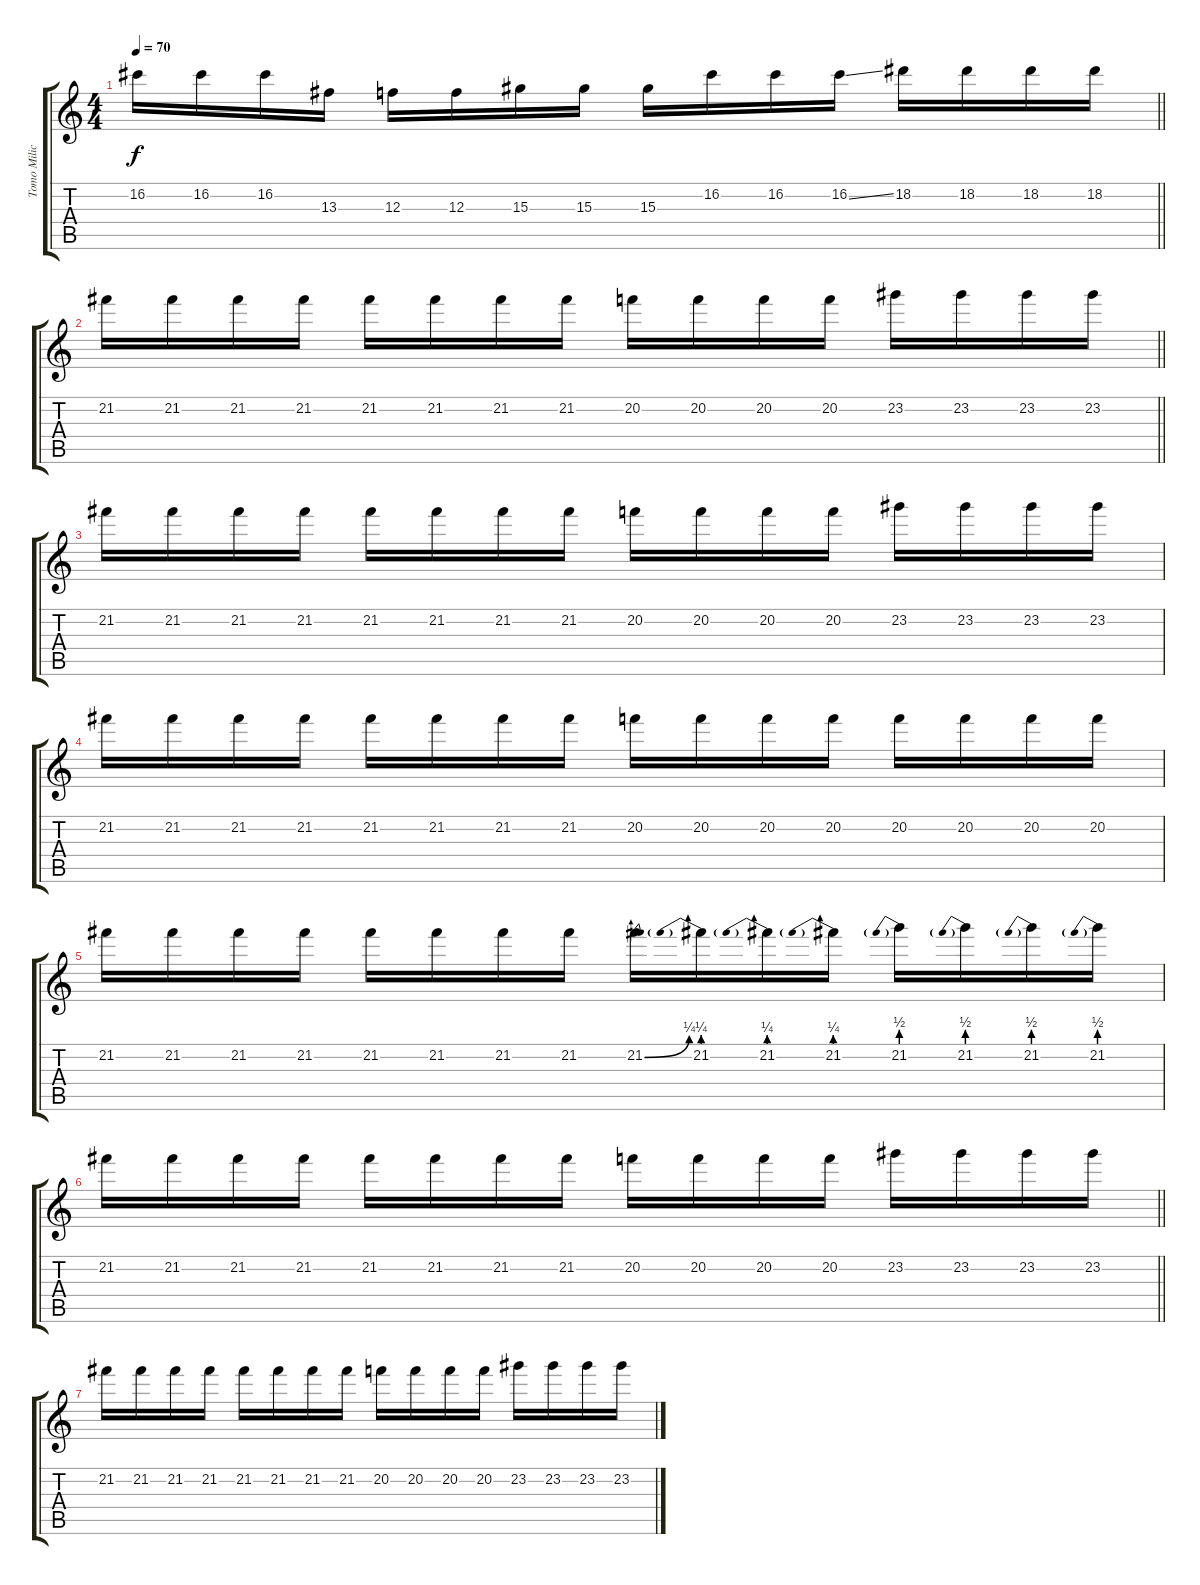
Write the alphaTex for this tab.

\track ("Tomo Milicevic - Guitar" "Tomo Milic") {instrument distortionguitar}
\staff {score tabs}
\tuning (D4 A3 F3 C3 G2 C2) {hide}
\ts (4 4)
\tempo 70
\clef g2
\barLineRight lightlight
\ks c
16.2.16{dy f} 16.2.16 16.2.16 13.3.16 12.3.16 12.3.16 15.3.16 15.3.16 15.3.16 16.2.16 16.2.16 16.2{ss}.16 18.2.16 18.2.16 18.2.16 18.2.16 |
\section ("" "")
\barLineRight lightlight
21.2.16 21.2.16 21.2.16 21.2.16 21.2.16 21.2.16 21.2.16 21.2.16 20.2.16 20.2.16 20.2.16 20.2.16 23.2.16 23.2.16 23.2.16 23.2.16 |
21.2.16 21.2.16 21.2.16 21.2.16 21.2.16 21.2.16 21.2.16 21.2.16 20.2.16 20.2.16 20.2.16 20.2.16 23.2.16 23.2.16 23.2.16 23.2.16 |
21.2.16 21.2.16 21.2.16 21.2.16 21.2.16 21.2.16 21.2.16 21.2.16 20.2.16 20.2.16 20.2.16 20.2.16 20.2.16 20.2.16 20.2.16 20.2.16 |
21.2.16 21.2.16 21.2.16 21.2.16 21.2.16 21.2.16 21.2.16 21.2.16 21.2{be (bend 0 0 60 1)}.16 21.2{be (prebend 0 1 60 1)}.16 21.2{be (prebend 0 1 60 1)}.16 21.2{be (prebend 0 1 60 1)}.16 21.2{be (prebend 0 2 60 2)}.16 21.2{be (prebend 0 2 60 2)}.16 21.2{be (prebend 0 2 60 2)}.16 21.2{be (prebend 0 2 60 2)}.16 |
\barLineRight lightlight
21.2.16 21.2.16 21.2.16 21.2.16 21.2.16 21.2.16 21.2.16 21.2.16 20.2.16 20.2.16 20.2.16 20.2.16 23.2.16 23.2.16 23.2.16 23.2.16 |
21.2.16 21.2.16 21.2.16 21.2.16 21.2.16 21.2.16 21.2.16 21.2.16 20.2.16 20.2.16 20.2.16 20.2.16 23.2.16 23.2.16 23.2.16 23.2.16
